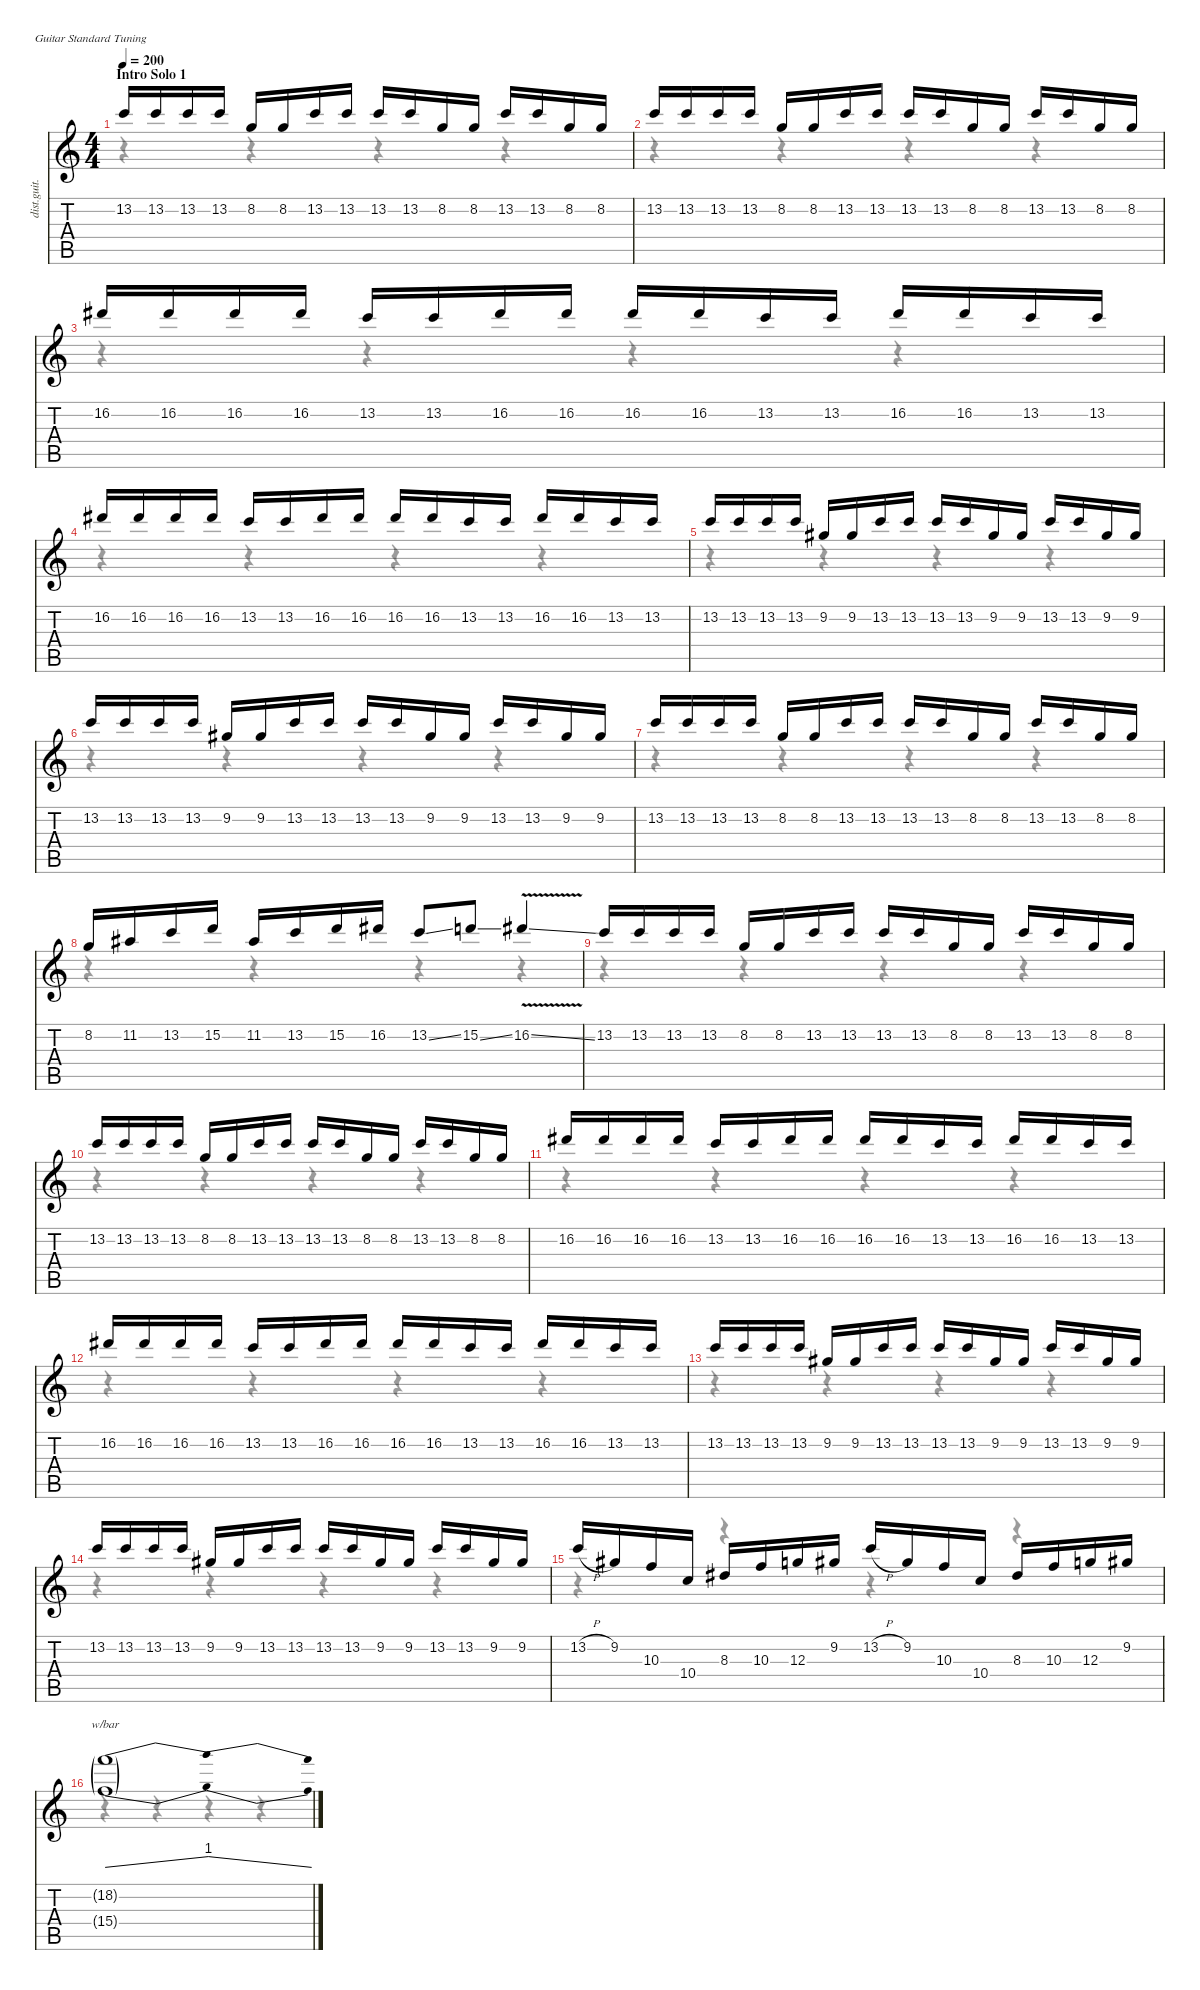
\defaultSystemsLayout 4
\hideDynamics
\bracketExtendMode nobrackets
\otherSystemsTrackNameOrientation horizontal
\track ("Sam Totman (Lead Guitar)" "dist.guit.") {instrument distortionguitar}
\staff {score tabs}
\tuning (E4 B3 G3 D3 A2 E2)
\voice
\ts (4 4)
\section ("" "Intro Solo 1")
\tempo 200
\clef g2
\ks c
13.2.16{dy f beam Up} 13.2.16{beam Up} 13.2.16{beam Up} 13.2.16{beam Up} 8.2.16{beam Up} 8.2.16{beam Up} 13.2.16{beam Up} 13.2.16{beam Up} 13.2.16{beam Up} 13.2.16{beam Up} 8.2.16{beam Up} 8.2.16{beam Up} 13.2.16{beam Up} 13.2.16{beam Up} 8.2.16{beam Up} 8.2.16{beam Up} |
13.2.16{beam Up} 13.2.16{beam Up} 13.2.16{beam Up} 13.2.16{beam Up} 8.2.16{beam Up} 8.2.16{beam Up} 13.2.16{beam Up} 13.2.16{beam Up} 13.2.16{beam Up} 13.2.16{beam Up} 8.2.16{beam Up} 8.2.16{beam Up} 13.2.16{beam Up} 13.2.16{beam Up} 8.2.16{beam Up} 8.2.16{beam Up} |
16.2{acc #}.16{beam Up} 16.2{acc #}.16{beam Up} 16.2{acc #}.16{beam Up} 16.2{acc #}.16{beam Up} 13.2.16{beam Up} 13.2.16{beam Up} 16.2{acc #}.16{beam Up} 16.2{acc #}.16{beam Up} 16.2{acc #}.16{beam Up} 16.2{acc #}.16{beam Up} 13.2.16{beam Up} 13.2.16{beam Up} 16.2{acc #}.16{beam Up} 16.2{acc #}.16{beam Up} 13.2.16{beam Up} 13.2.16{beam Up} |
16.2{acc #}.16{beam Up} 16.2{acc #}.16{beam Up} 16.2{acc #}.16{beam Up} 16.2{acc #}.16{beam Up} 13.2.16{beam Up} 13.2.16{beam Up} 16.2{acc #}.16{beam Up} 16.2{acc #}.16{beam Up} 16.2{acc #}.16{beam Up} 16.2{acc #}.16{beam Up} 13.2.16{beam Up} 13.2.16{beam Up} 16.2{acc #}.16{beam Up} 16.2{acc #}.16{beam Up} 13.2.16{beam Up} 13.2.16{beam Up} |
13.2.16{beam Up} 13.2.16{beam Up} 13.2.16{beam Up} 13.2.16{beam Up} 9.2{acc #}.16{beam Up} 9.2{acc #}.16{beam Up} 13.2.16{beam Up} 13.2.16{beam Up} 13.2.16{beam Up} 13.2.16{beam Up} 9.2{acc #}.16{beam Up} 9.2{acc #}.16{beam Up} 13.2.16{beam Up} 13.2.16{beam Up} 9.2{acc #}.16{beam Up} 9.2{acc #}.16{beam Up} |
13.2.16{beam Up} 13.2.16{beam Up} 13.2.16{beam Up} 13.2.16{beam Up} 9.2{acc #}.16{beam Up} 9.2{acc #}.16{beam Up} 13.2.16{beam Up} 13.2.16{beam Up} 13.2.16{beam Up} 13.2.16{beam Up} 9.2{acc #}.16{beam Up} 9.2{acc #}.16{beam Up} 13.2.16{beam Up} 13.2.16{beam Up} 9.2{acc #}.16{beam Up} 9.2{acc #}.16{beam Up} |
13.2.16{beam Up} 13.2.16{beam Up} 13.2.16{beam Up} 13.2.16{beam Up} 8.2.16{beam Up} 8.2.16{beam Up} 13.2.16{beam Up} 13.2.16{beam Up} 13.2.16{beam Up} 13.2.16{beam Up} 8.2.16{beam Up} 8.2.16{beam Up} 13.2.16{beam Up} 13.2.16{beam Up} 8.2.16{beam Up} 8.2.16{beam Up} |
8.2.16{dy mf beam Up} 11.2{acc #}.16{beam Up} 13.2.16{beam Up} 15.2.16{beam Up} 11.2{acc #}.16{beam Up} 13.2.16{beam Up} 15.2.16{beam Up} 16.2{acc #}.16{beam Up} 13.2{ss}.8{beam Up} 15.2{ss}.8{beam Up} 16.2{v ss acc #}.4{beam Up} |
13.2.16{dy f beam Up} 13.2.16{beam Up} 13.2.16{beam Up} 13.2.16{beam Up} 8.2.16{beam Up} 8.2.16{beam Up} 13.2.16{beam Up} 13.2.16{beam Up} 13.2.16{beam Up} 13.2.16{beam Up} 8.2.16{beam Up} 8.2.16{beam Up} 13.2.16{beam Up} 13.2.16{beam Up} 8.2.16{beam Up} 8.2.16{beam Up} |
13.2.16{beam Up} 13.2.16{beam Up} 13.2.16{beam Up} 13.2.16{beam Up} 8.2.16{beam Up} 8.2.16{beam Up} 13.2.16{beam Up} 13.2.16{beam Up} 13.2.16{beam Up} 13.2.16{beam Up} 8.2.16{beam Up} 8.2.16{beam Up} 13.2.16{beam Up} 13.2.16{beam Up} 8.2.16{beam Up} 8.2.16{beam Up} |
16.2{acc #}.16{beam Up} 16.2{acc #}.16{beam Up} 16.2{acc #}.16{beam Up} 16.2{acc #}.16{beam Up} 13.2.16{beam Up} 13.2.16{beam Up} 16.2{acc #}.16{beam Up} 16.2{acc #}.16{beam Up} 16.2{acc #}.16{beam Up} 16.2{acc #}.16{beam Up} 13.2.16{beam Up} 13.2.16{beam Up} 16.2{acc #}.16{beam Up} 16.2{acc #}.16{beam Up} 13.2.16{beam Up} 13.2.16{beam Up} |
16.2{acc #}.16{beam Up} 16.2{acc #}.16{beam Up} 16.2{acc #}.16{beam Up} 16.2{acc #}.16{beam Up} 13.2.16{beam Up} 13.2.16{beam Up} 16.2{acc #}.16{beam Up} 16.2{acc #}.16{beam Up} 16.2{acc #}.16{beam Up} 16.2{acc #}.16{beam Up} 13.2.16{beam Up} 13.2.16{beam Up} 16.2{acc #}.16{beam Up} 16.2{acc #}.16{beam Up} 13.2.16{beam Up} 13.2.16{beam Up} |
13.2.16{beam Up} 13.2.16{beam Up} 13.2.16{beam Up} 13.2.16{beam Up} 9.2{acc #}.16{beam Up} 9.2{acc #}.16{beam Up} 13.2.16{beam Up} 13.2.16{beam Up} 13.2.16{beam Up} 13.2.16{beam Up} 9.2{acc #}.16{beam Up} 9.2{acc #}.16{beam Up} 13.2.16{beam Up} 13.2.16{beam Up} 9.2{acc #}.16{beam Up} 9.2{acc #}.16{beam Up} |
13.2.16{beam Up} 13.2.16{beam Up} 13.2.16{beam Up} 13.2.16{beam Up} 9.2{acc #}.16{beam Up} 9.2{acc #}.16{beam Up} 13.2.16{beam Up} 13.2.16{beam Up} 13.2.16{beam Up} 13.2.16{beam Up} 9.2{acc #}.16{beam Up} 9.2{acc #}.16{beam Up} 13.2.16{beam Up} 13.2.16{beam Up} 9.2{acc #}.16{beam Up} 9.2{acc #}.16{beam Up} |
13.2{h}.16{dy mf beam Up} 9.2{acc #}.16{beam Up} 10.3.16{beam Up} 10.4.16{beam Up} 8.3{acc #}.16{beam Up} 10.3.16{beam Up} 12.3.16{beam Up} 9.2{acc #}.16{beam Up} 13.2{h}.16{beam Up} 9.2{acc #}.16{beam Up} 10.3.16{beam Up} 10.4.16{beam Up} 8.3{acc #}.16{beam Up} 10.3.16{beam Up} 12.3.16{beam Up} 9.2{acc #}.16{beam Up} |
(18.2{g} 15.4{g}).1{tbe (dip default 0 0 30 4 60 0) beam Up}
\voice
\clef g2
\ottava regular
\simile none
\ks c
r.4{dy mf beam Down} r.4{beam Down} r.4{beam Down} r.4{beam Down} |
r.4{beam Down} r.4{beam Down} r.4{beam Down} r.4{beam Down} |
r.4{beam Down} r.4{beam Down} r.4{beam Down} r.4{beam Down} |
r.4{beam Down} r.4{beam Down} r.4{beam Down} r.4{beam Down} |
r.4{beam Down} r.4{beam Down} r.4{beam Down} r.4{beam Down} |
r.4{beam Down} r.4{beam Down} r.4{beam Down} r.4{beam Down} |
r.4{beam Down} r.4{beam Down} r.4{beam Down} r.4{beam Down} |
r.4{beam Down} r.4{beam Down} r.4{beam Down} r.4{beam Down} |
r.4{beam Down} r.4{beam Down} r.4{beam Down} r.4{beam Down} |
r.4{beam Down} r.4{beam Down} r.4{beam Down} r.4{beam Down} |
r.4{beam Down} r.4{beam Down} r.4{beam Down} r.4{beam Down} |
r.4{beam Down} r.4{beam Down} r.4{beam Down} r.4{beam Down} |
r.4{beam Down} r.4{beam Down} r.4{beam Down} r.4{beam Down} |
r.4{beam Down} r.4{beam Down} r.4{beam Down} r.4{beam Down} |
r.4{beam Down} r.4{beam Down} r.4{beam Down} r.4{beam Down} |
r.4{beam Down} r.4{beam Down} r.4{beam Down} r.4{beam Down}
